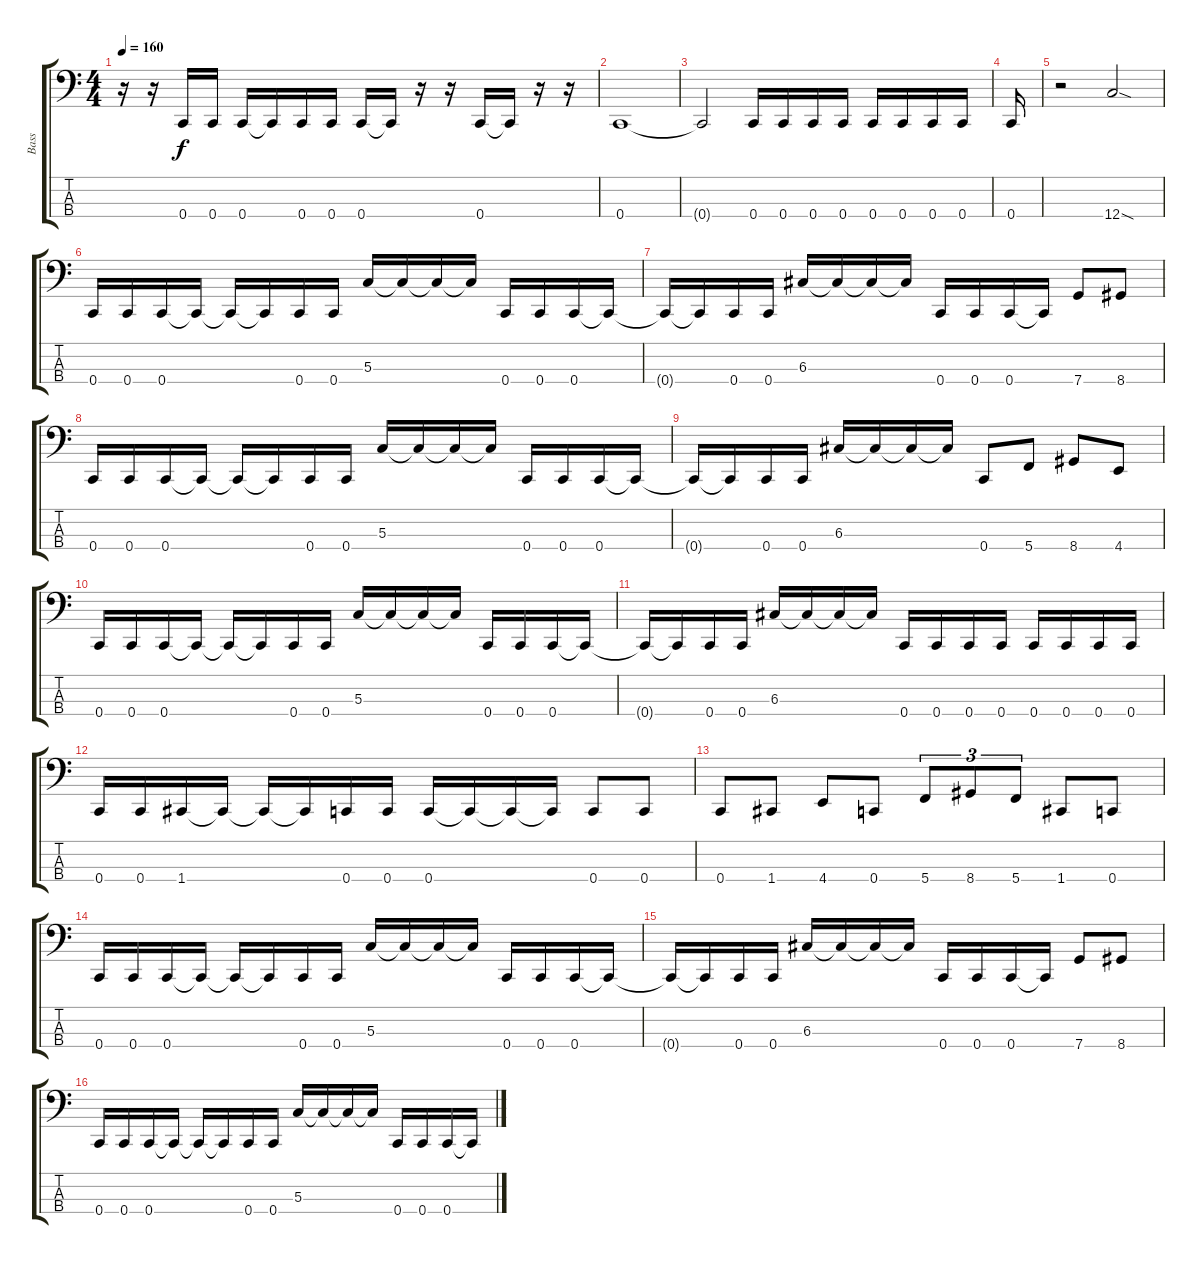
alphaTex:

\track ("Bass" "Bass") {instrument electricbasspick}
\staff {score tabs}
\tuning (F2 C2 G1 C1) {hide}
\ts (4 4)
\tempo 160
\clef f4
\ks c
r.16{dy f} r.16 0.4.16 0.4.16 0.4.16 0.4{t}.16 0.4.16 0.4.16 0.4.16 0.4{t}.16 r.16 r.16 0.4.16 0.4{t}.16 r.16 r.16 |
0.4.1 |
0.4{t}.2 0.4.16 0.4.16 0.4.16 0.4.16 0.4.16 0.4.16 0.4.16 0.4.16 |
0.4.16 |
r.2 12.4{sod}.2 |
0.4.16 0.4.16 0.4.16 0.4{t}.16 0.4{t}.16 0.4{t}.16 0.4.16 0.4.16 5.3.16 5.3{t}.16 5.3{t}.16 5.3{t}.16 0.4.16 0.4.16 0.4.16 0.4{t}.16 |
0.4{t}.16 0.4{t}.16 0.4.16 0.4.16 6.3.16 6.3{t}.16 6.3{t}.16 6.3{t}.16 0.4.16 0.4.16 0.4.16 0.4{t}.16 7.4.8 8.4.8 |
0.4.16 0.4.16 0.4.16 0.4{t}.16 0.4{t}.16 0.4{t}.16 0.4.16 0.4.16 5.3.16 5.3{t}.16 5.3{t}.16 5.3{t}.16 0.4.16 0.4.16 0.4.16 0.4{t}.16 |
0.4{t}.16 0.4{t}.16 0.4.16 0.4.16 6.3.16 6.3{t}.16 6.3{t}.16 6.3{t}.16 0.4.8 5.4.8 8.4.8 4.4.8 |
0.4.16 0.4.16 0.4.16 0.4{t}.16 0.4{t}.16 0.4{t}.16 0.4.16 0.4.16 5.3.16 5.3{t}.16 5.3{t}.16 5.3{t}.16 0.4.16 0.4.16 0.4.16 0.4{t}.16 |
0.4{t}.16 0.4{t}.16 0.4.16 0.4.16 6.3.16 6.3{t}.16 6.3{t}.16 6.3{t}.16 0.4.16 0.4.16 0.4.16 0.4.16 0.4.16 0.4.16 0.4.16 0.4.16 |
0.4.16 0.4.16 1.4.16 1.4{t}.16 1.4{t}.16 1.4{t}.16 0.4.16 0.4.16 0.4.16 0.4{t}.16 0.4{t}.16 0.4{t}.16 0.4.8 0.4.8 |
0.4.8 1.4.8 4.4.8 0.4.8 5.4.8{tu (3 2)} 8.4.8{tu (3 2)} 5.4.8{tu (3 2)} 1.4.8 0.4.8 |
0.4.16 0.4.16 0.4.16 0.4{t}.16 0.4{t}.16 0.4{t}.16 0.4.16 0.4.16 5.3.16 5.3{t}.16 5.3{t}.16 5.3{t}.16 0.4.16 0.4.16 0.4.16 0.4{t}.16 |
0.4{t}.16 0.4{t}.16 0.4.16 0.4.16 6.3.16 6.3{t}.16 6.3{t}.16 6.3{t}.16 0.4.16 0.4.16 0.4.16 0.4{t}.16 7.4.8 8.4.8 |
0.4.16 0.4.16 0.4.16 0.4{t}.16 0.4{t}.16 0.4{t}.16 0.4.16 0.4.16 5.3.16 5.3{t}.16 5.3{t}.16 5.3{t}.16 0.4.16 0.4.16 0.4.16 0.4{t}.16
